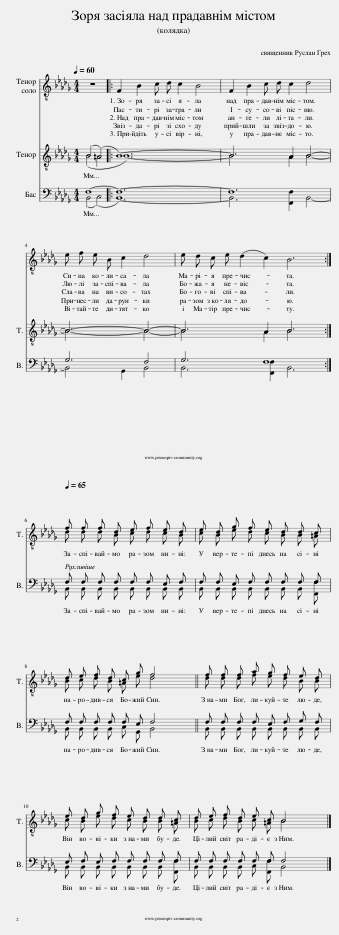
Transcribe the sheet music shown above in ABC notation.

X:1
%%score 1 ( 2 3 ) ( 4 5 )
L:1/8
Q:1/4=60
M:4/4
I:linebreak $
K:Db
V:1 treble-8
V:2 treble-8
V:3 treble-8
V:4 bass
V:5 bass
V:1
 z8 |: F2 B2 c d c2 B4 | F2 B2 c d c2 d4 |$ e f e B c2 d4 | e d c e (d2 c2) B6 :|$ %5
[Q:1/4=65] z8 | z8 |$ z8 z2 || z8 |$ z8 | %10
 z4 z2 z2 z2 |] %11
V:2
 (B4 (=A4) |: B12-) | B6 A2 B4- |$ B6- B4- | B6 A2 B6 :|$ %5
 f f f d e f e d | e d g f e d d c |$ d e f d c g f4 || f f f a g f e d |$ e d g f e d d c | %10
 d e f d e c B4 |] %11
V:3
 (B4 =A4 |: B12-) | B6 A2 B4- |$ B6- B4- | B6 A2 B6 :|$ %5
 d d d B c d c B | c B e d c B B =A |$ B c d B =A e d4 || d d d f e d B B |$ c B e d c B B =A | %10
 B c d B c =A B4 |] %11
V:4
 F,8- |: F,12- | F,12 |$ G,6 F,4 | G,6 F,8 :|$ %5
 F, F, F, F, F, F, E, F, | F, F, E, F, F, F, F, F, |$ F, F, F, F, F, E, F,4 || F, F, F, F, E, F, G, F, |$ E, F, E, F, F, F, F, F, | %10
 F, F, F, F, F, F, F,4 |] %11
V:5
 (B,,4 (C,4) |: B,,12-) | B,,6 [F,,F,]2 B,,4- |$ B,,4 G,,2 B,,4 | B,,6 [F,,F,]2 B,,6 :|$ %5
 B,, B,, B,, B,, B,, B,, B,, B,, | B,, B,, B,, B,, B,, B,, B,, [F,,F,] |$ B,, B,, B,, B,, C, G,, B,,4 || B,, B,, B,, B,, B,, B,, B,, B,, |$ B,, B,, B,, B,, B,, B,, B,, [F,,F,] | %10
 B,, B,, B,, B,, C, [F,,F,] B,,4 |] %11
